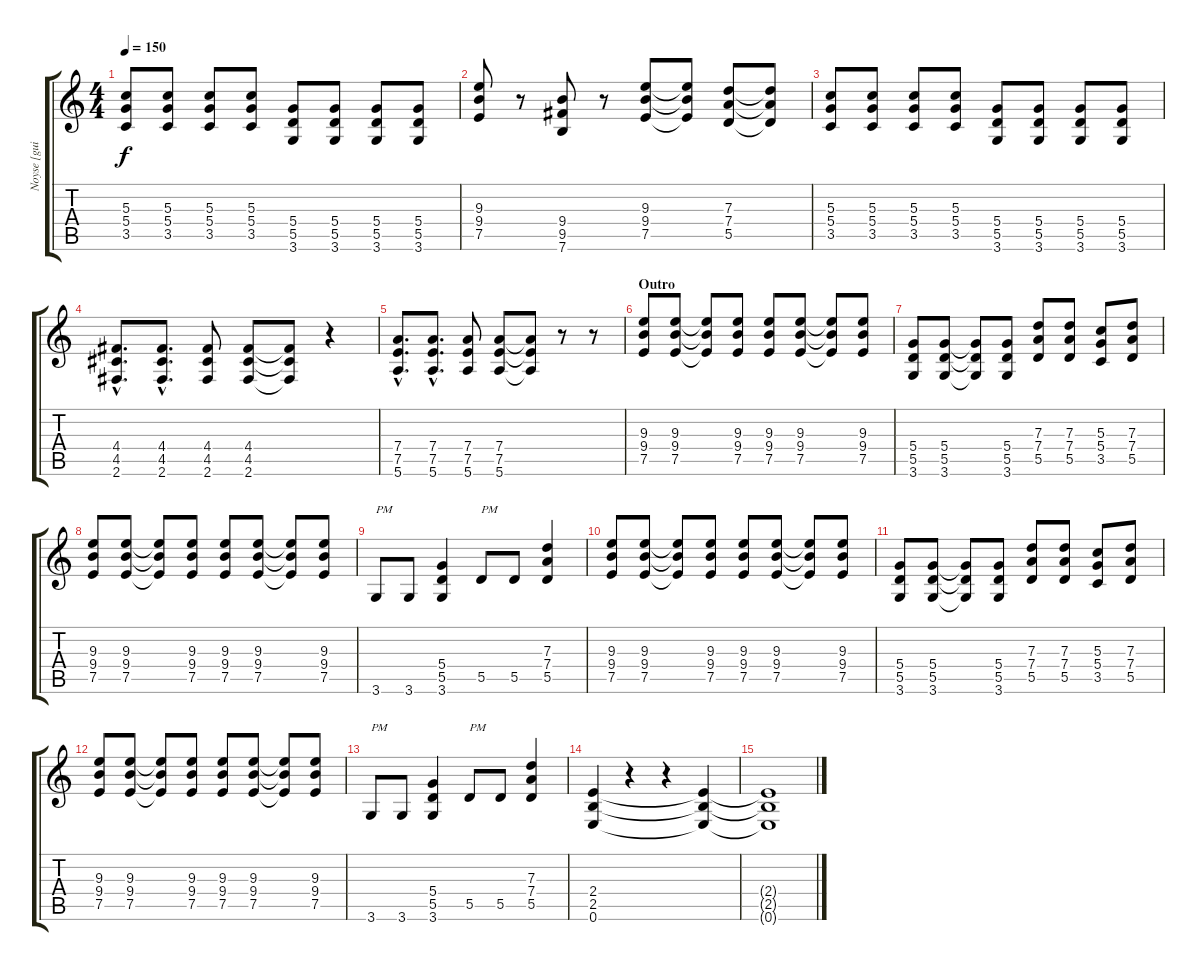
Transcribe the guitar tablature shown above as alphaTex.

\track ("Noyse [guitar]" "Noyse [gui") {instrument distortionguitar}
\staff {score tabs}
\tuning (E4 B3 G3 D3 A2 E2) {hide}
\ts (4 4)
\tempo 150
\clef g2
\ks c
(5.3 5.4 3.5).8{dy f} (5.3 5.4 3.5).8 (5.3 5.4 3.5).8 (5.3 5.4 3.5).8 (5.4 5.5 3.6).8 (5.4 5.5 3.6).8 (5.4 5.5 3.6).8 (5.4 5.5 3.6).8 |
(9.3 9.4 7.5).8 r.8 (9.4 9.5 7.6).8 r.8 (9.3 9.4 7.5).8 (9.3{t} 9.4{t} 7.5{t}).8 (7.3 7.4 5.5).8 (7.3{t} 7.4{t} 5.5{t}).8 |
(5.3 5.4 3.5).8 (5.3 5.4 3.5).8 (5.3 5.4 3.5).8 (5.3 5.4 3.5).8 (5.4 5.5 3.6).8 (5.4 5.5 3.6).8 (5.4 5.5 3.6).8 (5.4 5.5 3.6).8 |
(4.4{hac} 4.5{hac} 2.6{hac}).8{d} (4.4{hac} 4.5{hac} 2.6{hac}).8{d} (4.4 4.5 2.6).8 (4.4 4.5 2.6).8 (4.4{t} 4.5{t} 2.6{t}).8 r.4 |
(7.4{hac} 7.5{hac} 5.6{hac}).8{d} (7.4{hac} 7.5{hac} 5.6{hac}).8{d} (7.4 7.5 5.6).8 (7.4 7.5 5.6).8 (7.4{t} 7.5{t} 5.6{t}).8 r.8 r.8 |
\section ("" "Outro")
(9.3 9.4 7.5).8 (9.3 9.4 7.5).8 (9.3{t} 9.4{t} 7.5{t}).8 (9.3 9.4 7.5).8 (9.3 9.4 7.5).8 (9.3 9.4 7.5).8 (9.3{t} 9.4{t} 7.5{t}).8 (9.3 9.4 7.5).8 |
(5.4 5.5 3.6).8 (5.4 5.5 3.6).8 (5.4{t} 5.5{t} 3.6{t}).8 (5.4 5.5 3.6).8 (7.3 7.4 5.5).8 (7.3 7.4 5.5).8 (5.3 5.4 3.5).8 (7.3 7.4 5.5).8 |
(9.3 9.4 7.5).8 (9.3 9.4 7.5).8 (9.3{t} 9.4{t} 7.5{t}).8 (9.3 9.4 7.5).8 (9.3 9.4 7.5).8 (9.3 9.4 7.5).8 (9.3{t} 9.4{t} 7.5{t}).8 (9.3 9.4 7.5).8 |
3.6.8{txt "PM"} 3.6.8 (5.4 5.5 3.6).4 5.5.8{txt "PM"} 5.5.8 (7.3 7.4 5.5).4 |
(9.3 9.4 7.5).8 (9.3 9.4 7.5).8 (9.3{t} 9.4{t} 7.5{t}).8 (9.3 9.4 7.5).8 (9.3 9.4 7.5).8 (9.3 9.4 7.5).8 (9.3{t} 9.4{t} 7.5{t}).8 (9.3 9.4 7.5).8 |
(5.4 5.5 3.6).8 (5.4 5.5 3.6).8 (5.4{t} 5.5{t} 3.6{t}).8 (5.4 5.5 3.6).8 (7.3 7.4 5.5).8 (7.3 7.4 5.5).8 (5.3 5.4 3.5).8 (7.3 7.4 5.5).8 |
(9.3 9.4 7.5).8 (9.3 9.4 7.5).8 (9.3{t} 9.4{t} 7.5{t}).8 (9.3 9.4 7.5).8 (9.3 9.4 7.5).8 (9.3 9.4 7.5).8 (9.3{t} 9.4{t} 7.5{t}).8 (9.3 9.4 7.5).8 |
3.6.8{txt "PM"} 3.6.8 (5.4 5.5 3.6).4 5.5.8{txt "PM"} 5.5.8 (7.3 7.4 5.5).4 |
(2.4 2.5 0.6).4 r.4 r.4 (2.4{t} 2.5{t} 0.6{t}).4 |
(2.4{t} 2.5{t} 0.6{t}).1
